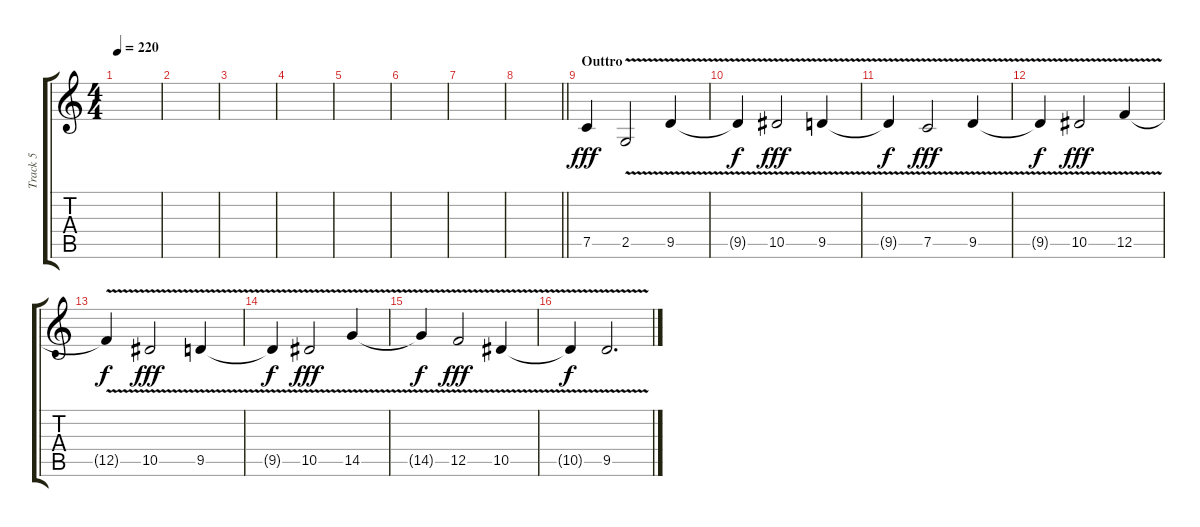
\track ("Track 5" "Track 5") {instrument distortionguitar}
\staff {score tabs}
\tuning (C4 G3 Eb3 Bb2 F2 C2) {hide}
\ts (4 4)
\tempo 220
\clef g2
\ks c
|
|
|
|
|
|
|
\barLineRight lightlight
|
\section ("" "Outtro")
7.5.4{dy fff} 2.5{v}.2 9.5{v}.4 |
9.5{t}.4{dy f} 10.5{v}.2{dy fff} 9.5{v}.4 |
9.5{t}.4{dy f} 7.5{v}.2{dy fff} 9.5{v}.4 |
9.5{t}.4{dy f} 10.5{v}.2{dy fff} 12.5{v}.4 |
12.5{t}.4{dy f} 10.5{v}.2{dy fff} 9.5{v}.4 |
9.5{t}.4{dy f} 10.5{v}.2{dy fff} 14.5{v}.4{balance 16} |
14.5{t}.4{dy f} 12.5{v}.2{dy fff} 10.5{v}.4 |
10.5{t}.4{dy f} 9.5{v}.2{d balance 8}
